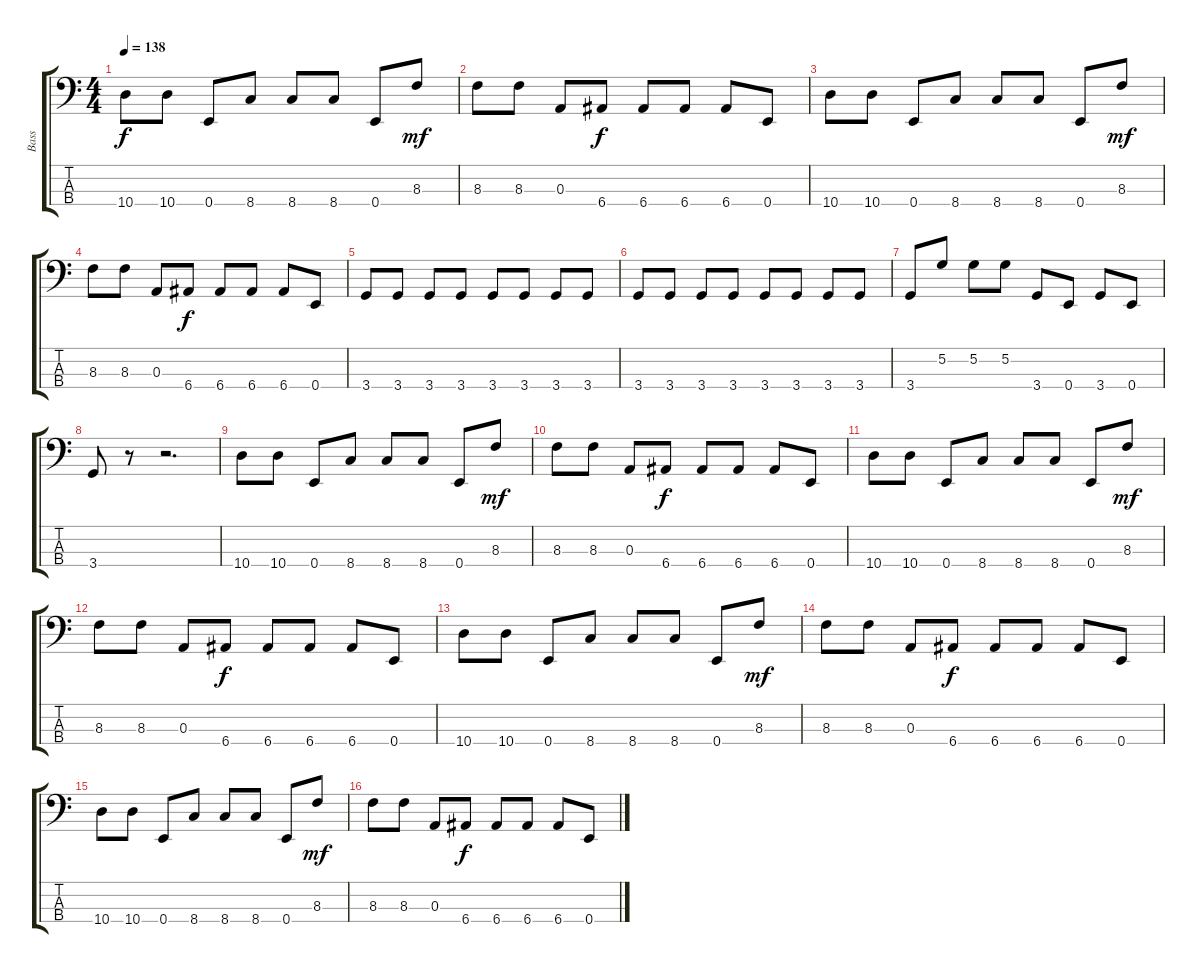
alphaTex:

\track ("Bass" "Bass") {instrument electricbassfinger}
\staff {score tabs}
\tuning (G2 D2 A1 E1) {hide}
\ts (4 4)
\tempo 138
\clef f4
\ks c
10.4.8{dy f} 10.4.8 0.4.8 8.4.8 8.4.8 8.4.8 0.4.8 8.3.8{dy mf} |
8.3.8 8.3.8 0.3.8 6.4.8{dy f} 6.4.8 6.4.8 6.4.8 0.4.8 |
10.4.8 10.4.8 0.4.8 8.4.8 8.4.8 8.4.8 0.4.8 8.3.8{dy mf} |
8.3.8 8.3.8 0.3.8 6.4.8{dy f} 6.4.8 6.4.8 6.4.8 0.4.8 |
3.4.8 3.4.8 3.4.8 3.4.8 3.4.8 3.4.8 3.4.8 3.4.8 |
3.4.8 3.4.8 3.4.8 3.4.8 3.4.8 3.4.8 3.4.8 3.4.8 |
3.4.8 5.2.8 5.2.8 5.2.8 3.4.8 0.4.8 3.4.8 0.4.8 |
3.4.8 r.8 r.2{d} |
10.4.8 10.4.8 0.4.8 8.4.8 8.4.8 8.4.8 0.4.8 8.3.8{dy mf} |
8.3.8 8.3.8 0.3.8 6.4.8{dy f} 6.4.8 6.4.8 6.4.8 0.4.8 |
10.4.8 10.4.8 0.4.8 8.4.8 8.4.8 8.4.8 0.4.8 8.3.8{dy mf} |
8.3.8 8.3.8 0.3.8 6.4.8{dy f} 6.4.8 6.4.8 6.4.8 0.4.8 |
10.4.8 10.4.8 0.4.8 8.4.8 8.4.8 8.4.8 0.4.8 8.3.8{dy mf} |
8.3.8 8.3.8 0.3.8 6.4.8{dy f} 6.4.8 6.4.8 6.4.8 0.4.8 |
10.4.8 10.4.8 0.4.8 8.4.8 8.4.8 8.4.8 0.4.8 8.3.8{dy mf} |
8.3.8 8.3.8 0.3.8 6.4.8{dy f} 6.4.8 6.4.8 6.4.8 0.4.8
